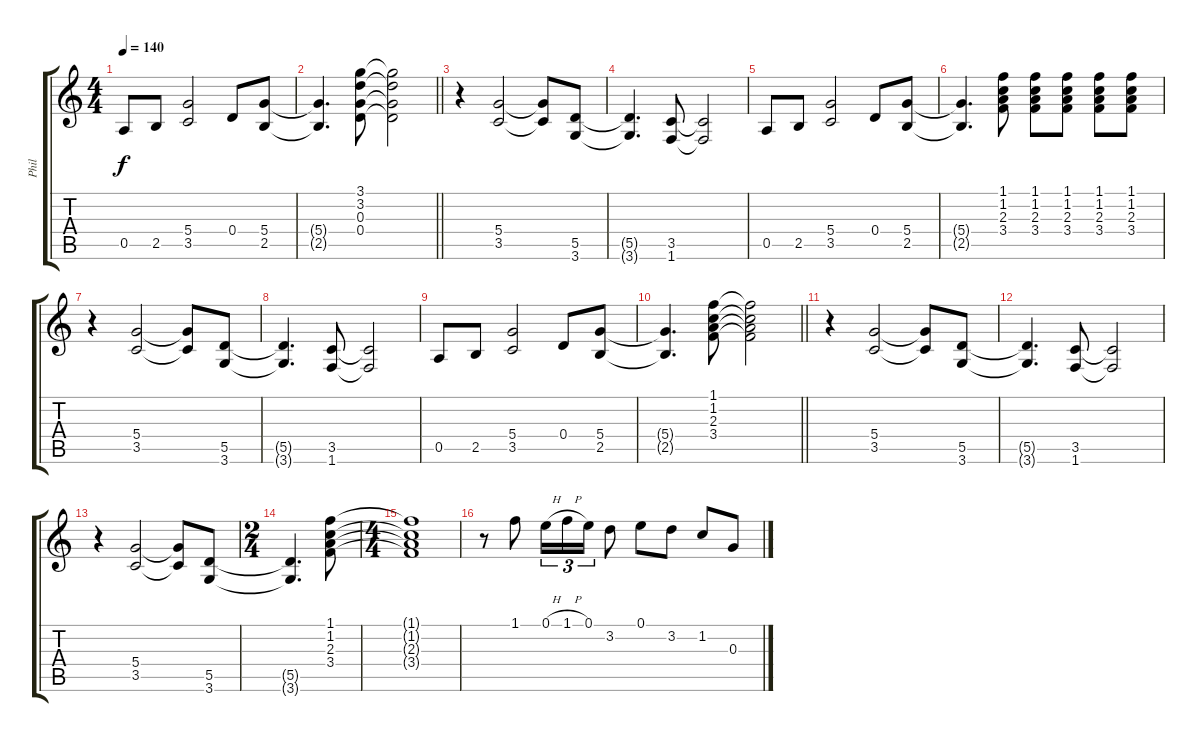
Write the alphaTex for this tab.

\track ("Phil" "Phil") {instrument distortionguitar}
\staff {score tabs}
\tuning (E4 B3 G3 D3 A2 E2) {hide}
\ts (4 4)
\tempo 140
\clef g2
\ks c
0.5.8{dy f} 2.5.8 (5.4 3.5).2 0.4.8 (5.4 2.5).8 |
\barLineRight lightlight
(5.4{t} 2.5{t}).4{d} (3.1 3.2 0.3 0.4).8 (3.1{t} 3.2{t} 0.3{t} 0.4{t}).2 |
r.4 (5.4 3.5).2 (5.4{t} 3.5{t}).8 (5.5 3.6).8 |
(5.5{t} 3.6{t}).4{d} (3.5 1.6).8 (3.5{t} 1.6{t}).2 |
0.5.8 2.5.8 (5.4 3.5).2 0.4.8 (5.4 2.5).8 |
(5.4{t} 2.5{t}).4{d} (1.1 1.2 2.3 3.4).8 (1.1 1.2 2.3 3.4).8 (1.1 1.2 2.3 3.4).8 (1.1 1.2 2.3 3.4).8 (1.1 1.2 2.3 3.4).8 |
r.4 (5.4 3.5).2 (5.4{t} 3.5{t}).8 (5.5 3.6).8 |
(5.5{t} 3.6{t}).4{d} (3.5 1.6).8 (3.5{t} 1.6{t}).2 |
0.5.8 2.5.8 (5.4 3.5).2 0.4.8 (5.4 2.5).8 |
\barLineRight lightlight
(5.4{t} 2.5{t}).4{d} (1.1 1.2 2.3 3.4).8 (1.1{t} 1.2{t} 2.3{t} 3.4{t}).2 |
r.4 (5.4 3.5).2 (5.4{t} 3.5{t}).8 (5.5 3.6).8 |
(5.5{t} 3.6{t}).4{d} (3.5 1.6).8 (3.5{t} 1.6{t}).2 |
r.4 (5.4 3.5).2 (5.4{t} 3.5{t}).8 (5.5 3.6).8 |
\ts (2 4)
(5.5{t} 3.6{t}).4{d} (1.1 1.2 2.3 3.4).8 |
\ts (4 4)
(1.1{t} 1.2{t} 2.3{t} 3.4{t}).1 |
r.8 1.1.8 0.1{h}.16{tu (3 2)} 1.1{h}.16{tu (3 2)} 0.1.16{tu (3 2)} 3.2.8 0.1.8 3.2.8 1.2.8 0.3.8
